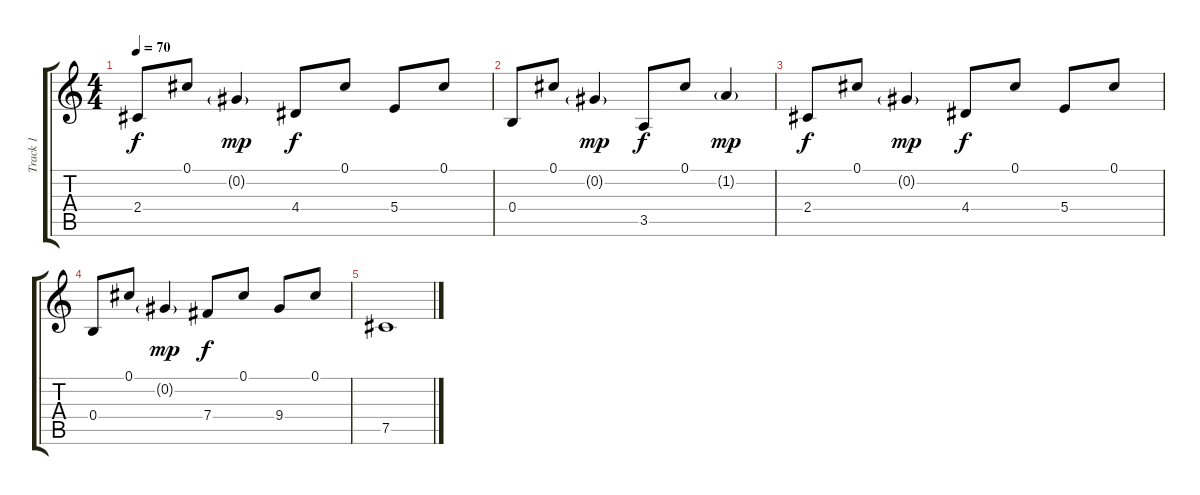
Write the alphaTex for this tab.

\track ("Track 1" "Track 1") {instrument distortionguitar}
\staff {score tabs}
\tuning (Db4 Ab3 E3 B2 Gb2 Db2) {hide}
\ts (4 4)
\tempo 70
\clef g2
\ks c
2.4.8{dy f} 0.1.8 0.2{g}.4{dy mp} 4.4.8{dy f} 0.1.8 5.4.8 0.1.8 |
0.4.8 0.1.8 0.2{g}.4{dy mp} 3.5.8{dy f} 0.1.8 1.2{g}.4{dy mp} |
2.4.8{dy f} 0.1.8 0.2{g}.4{dy mp} 4.4.8{dy f} 0.1.8 5.4.8 0.1.8 |
0.4.8 0.1.8 0.2{g}.4{dy mp} 7.4.8{dy f} 0.1.8 9.4.8 0.1.8 |
7.5.1{volume 0}
